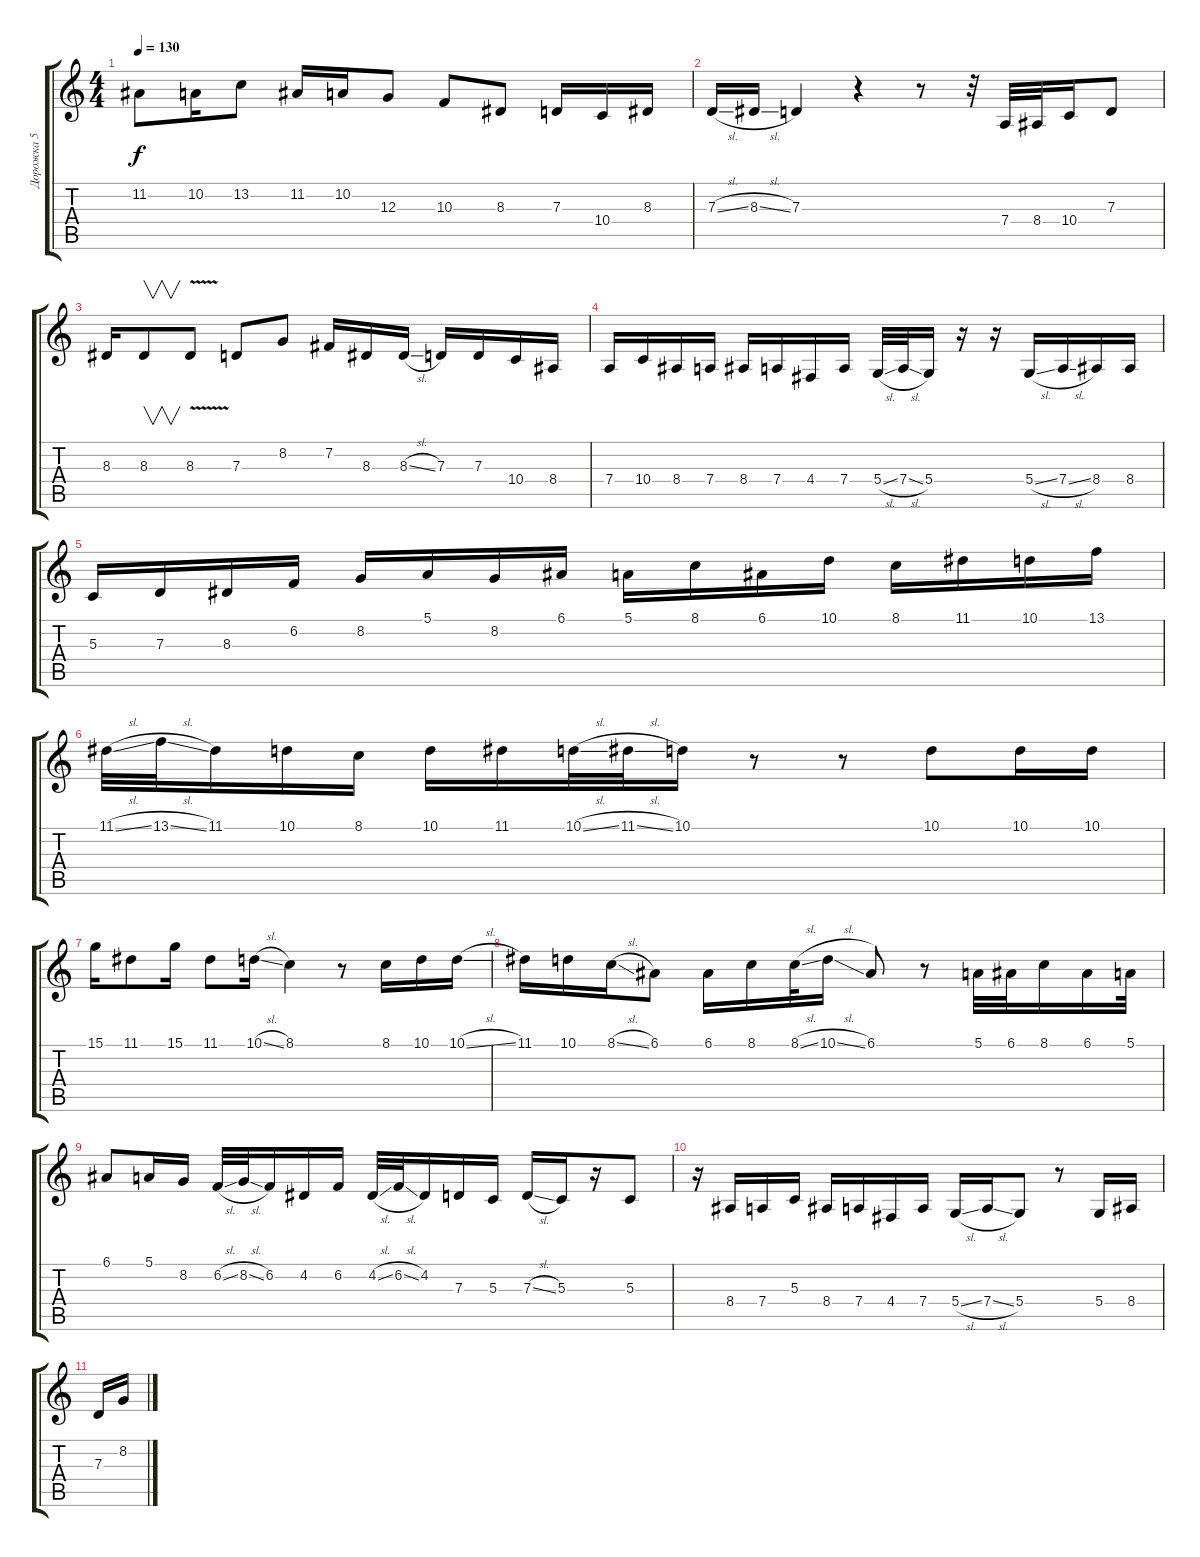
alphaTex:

\track ("Дорожка 5" "Дорожка 5") {instrument pad8sweep}
\staff {score tabs}
\tuning (E4 B3 G3 D3 A2 E2) {hide}
\ts (4 4)
\tempo 130
\clef g2
\ks c
11.2.8{dy f} 10.2.16 13.2.8 11.2.16 10.2.16 12.3.8 10.3.8 8.3.8 7.3.16 10.4.16 8.3.16 |
7.3{sl}.16 8.3{sl}.16 7.3.4 r.4 r.8 r.32 7.4.32 8.4.32 10.4.16 7.3.8 |
8.3.16 8.3.8{v} 8.3{v}.8 7.3.8 8.2.8 7.2.16 8.3.16 8.3{sl}.16 7.3.16 7.3.16 10.4.16 8.4.16 |
7.4.16 10.4.16 8.4.16 7.4.16 8.4.16 7.4.16 4.4.16 7.4.16 5.4{sl}.32 7.4{sl}.32 5.4.16 r.16 r.16 5.4{sl}.16 7.4{sl}.16 8.4.16 8.4.16 |
5.3.16 7.3.16 8.3.16 6.2.16 8.2.16 5.1.16 8.2.16 6.1.16 5.1.16 8.1.16 6.1.16 10.1.16 8.1.16 11.1.16 10.1.16 13.1.16 |
11.1{sl}.32 13.1{sl}.32 11.1.16 10.1.16 8.1.16 10.1.16 11.1.16 10.1{sl}.32 11.1{sl}.32 10.1.16 r.8 r.8 10.1.8 10.1.16 10.1.16 |
15.1.16 11.1.8 15.1.16 11.1.8 10.1{sl}.16 8.1.4 r.8 8.1.16 10.1.16 10.1{sl}.16 |
11.1.16 10.1.16 8.1{sl}.16 6.1.8 6.1.16 8.1.16 8.1{sl}.32 10.1{sl}.16 6.1.8 r.8 5.1.32 6.1.32 8.1.16 6.1.16 5.1.32 |
6.1.8 5.1.16 8.2.16 6.2{sl}.32 8.2{sl}.32 6.2.16 4.2.16 6.2.16 4.2{sl}.32 6.2{sl}.32 4.2.16 7.3.16 5.3.16 7.3{sl}.16 5.3.16 r.16 5.3.8 |
r.16 8.4.16 7.4.16 5.3.16 8.4.16 7.4.16 4.4.16 7.4.16 5.4{sl}.16 7.4{sl}.16 5.4.8 r.8 5.4.16 8.4.16 |
7.3.16 8.2.16
